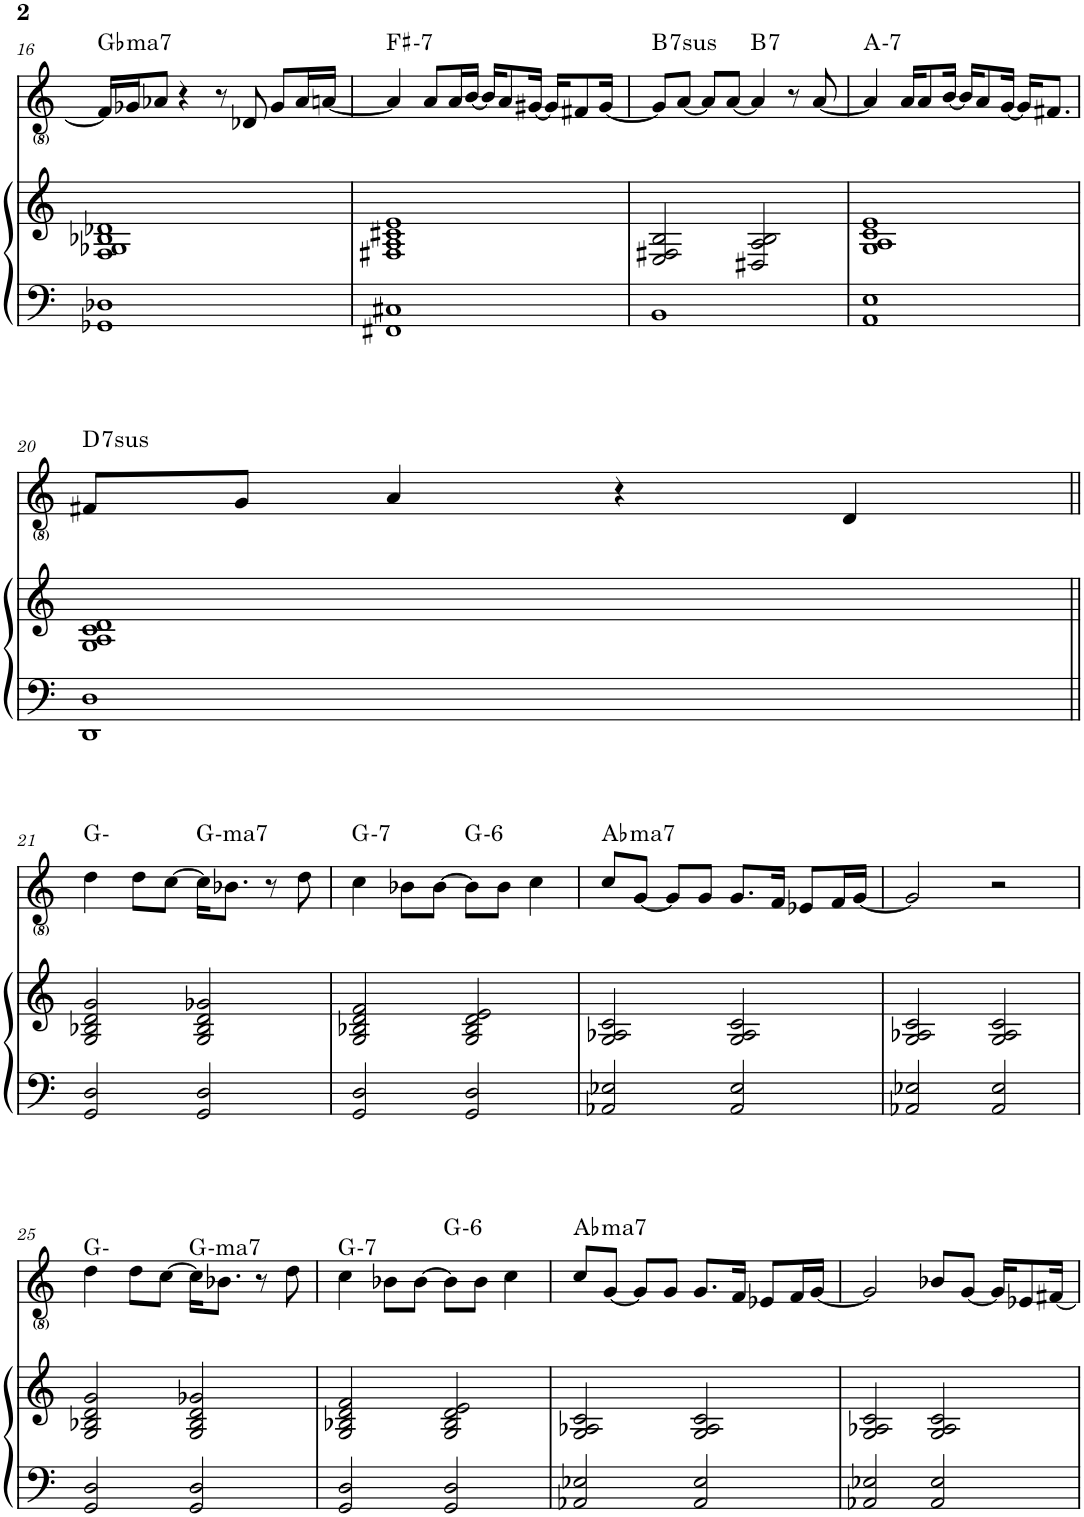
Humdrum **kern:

**kern	**kern	**kern	**harte
*part2	*part2	*part1	*part1
*staff3	*staff2	*staff1	*
*I"Piano	*	*I"Voice	*
*I'Pno	*	*I'V	*
!!LO:PB:g=z
*clefF4	*clefG2	*clefG2	*
*k[]	*k[]	*k[]	*
*M4/4	*M4/4	*M4/4	*
=16	=16	=16	=16
!	!	!	!LO:H:kt=ma7
1GG-X 1D-X	1F 1G-X 1B-X 1d-X	16f/LL]	Gb:maj7
.	.	16g-X/J	.
.	.	8a-X/J	.
.	.	4r	.
.	.	8r	.
.	.	8d-X/	.
.	.	8g-/L	.
.	.	16a-/L	.
.	.	[16an/JJ	.
=17	=17	=17	=17
!	!	!	!LO:H:kt=7
1FF#X 1C#X	1F#X 1A 1c#X 1e	4a/]	F#:min7
.	.	8a/L	.
.	.	16a/L	.
.	.	[16b/JJ	.
.	.	16b/KL]	.
.	.	8a/	.
.	.	[16g#X/Jk	.
.	.	16g#/KL]	.
.	.	8f#X/	.
.	.	[16g#/Jk	.
=18	=18	=18	=18
!	!	!	!LO:H:kt=7sus
1BB	2E/ 2F#X/ 2B/	8g#/L]	B:sus4(7)
.	.	[8a/J	.
.	.	8a/L]	.
.	.	[8a/J	.
!	!	!	!LO:H:kt=7
.	2D#X/ 2A/ 2B/	4a/]	B:7
.	.	8r	.
.	.	[8a/	.
=19	=19	=19	=19
!	!	!	!LO:H:kt=7
1AA 1E	1G 1A 1c 1e	4a/]	A:min7
.	.	16a/KL	.
.	.	8a/	.
.	.	[16b/Jk	.
.	.	16b/KL]	.
.	.	8a/	.
.	.	[16g/Jk	.
.	.	16g/KL]	.
.	.	8.f#X/J	.
!!LO:LB:g=z
=20	=20	=20	=20
!	!	!	!LO:H:kt=7sus
1DD 1D	1G 1A 1c 1d	8f#X/L	D:sus4(7)
.	.	8g/J	.
.	.	4a/	.
.	.	4r	.
.	.	4d/	.
!!LO:LB:g=z
=21||	=21||	=21||	=21||
2GG/ 2D/	2G/ 2B-X/ 2d/ 2g/	4dd\	G:min
.	.	8dd\L	.
.	.	[8cc\J	.
!	!	!	!LO:H:kt=ma7
2GG/ 2D/	2G/ 2B-/ 2d/ 2g-X/	16cc\KL]	G:minmaj7
.	.	8.b-X\J	.
.	.	8r	.
.	.	8dd\	.
=22	=22	=22	=22
!	!	!	!LO:H:kt=7
2GG/ 2D/	2G/ 2B-X/ 2d/ 2f/	4cc\	G:min7
.	.	8b-X\L	.
.	.	[8b-\J	.
!	!	!	!LO:H:kt=6
2GG/ 2D/	2G/ 2B-/ 2d/ 2e/	8b-\L]	G:min6
.	.	8b-\J	.
.	.	4cc\	.
=23	=23	=23	=23
!	!	!	!LO:H:kt=ma7
2AA-X/ 2E-X/	2G/ 2A-X/ 2c/	8cc/L	Ab:maj7
.	.	[8g/J	.
.	.	8g/L]	.
.	.	8g/J	.
2AA-/ 2E-/	2G/ 2A-/ 2c/	8.g/L	.
.	.	16f/Jk	.
.	.	8e-X/L	.
.	.	16f/L	.
.	.	[16g/JJ	.
=24	=24	=24	=24
2AA-X/ 2E-X/	2G/ 2A-X/ 2c/	2g/]	.
2AA-/ 2E-/	2G/ 2A-/ 2c/	2r	.
!!LO:LB:g=z
=25	=25	=25	=25
2GG/ 2D/	2G/ 2B-X/ 2d/ 2g/	4dd\	G:min
.	.	8dd\L	.
.	.	[8cc\J	.
!	!	!	!LO:H:kt=ma7
2GG/ 2D/	2G/ 2B-/ 2d/ 2g-X/	16cc\KL]	G:minmaj7
.	.	8.b-X\J	.
.	.	8r	.
.	.	8dd\	.
=26	=26	=26	=26
!	!	!	!LO:H:kt=7
2GG/ 2D/	2G/ 2B-X/ 2d/ 2f/	4cc\	G:min7
.	.	8b-X\L	.
.	.	[8b-\J	.
!	!	!	!LO:H:kt=6
2GG/ 2D/	2G/ 2B-/ 2d/ 2e/	8b-\L]	G:min6
.	.	8b-\J	.
.	.	4cc\	.
=27	=27	=27	=27
!	!	!	!LO:H:kt=ma7
2AA-X/ 2E-X/	2G/ 2A-X/ 2c/	8cc/L	Ab:maj7
.	.	[8g/J	.
.	.	8g/L]	.
.	.	8g/J	.
2AA-/ 2E-/	2G/ 2A-/ 2c/	8.g/L	.
.	.	16f/Jk	.
.	.	8e-X/L	.
.	.	16f/L	.
.	.	[16g/JJ	.
=28	=28	=28	=28
2AA-X/ 2E-X/	2G/ 2A-X/ 2c/	2g/]	.
2AA-/ 2E-/	2G/ 2A-/ 2c/	8b-X/L	.
.	.	[8g/J	.
.	.	16g/KL]	.
.	.	8e-X/	.
.	.	[16f#X/Jk	.
=	=	=	=
*-	*-	*-	*-
